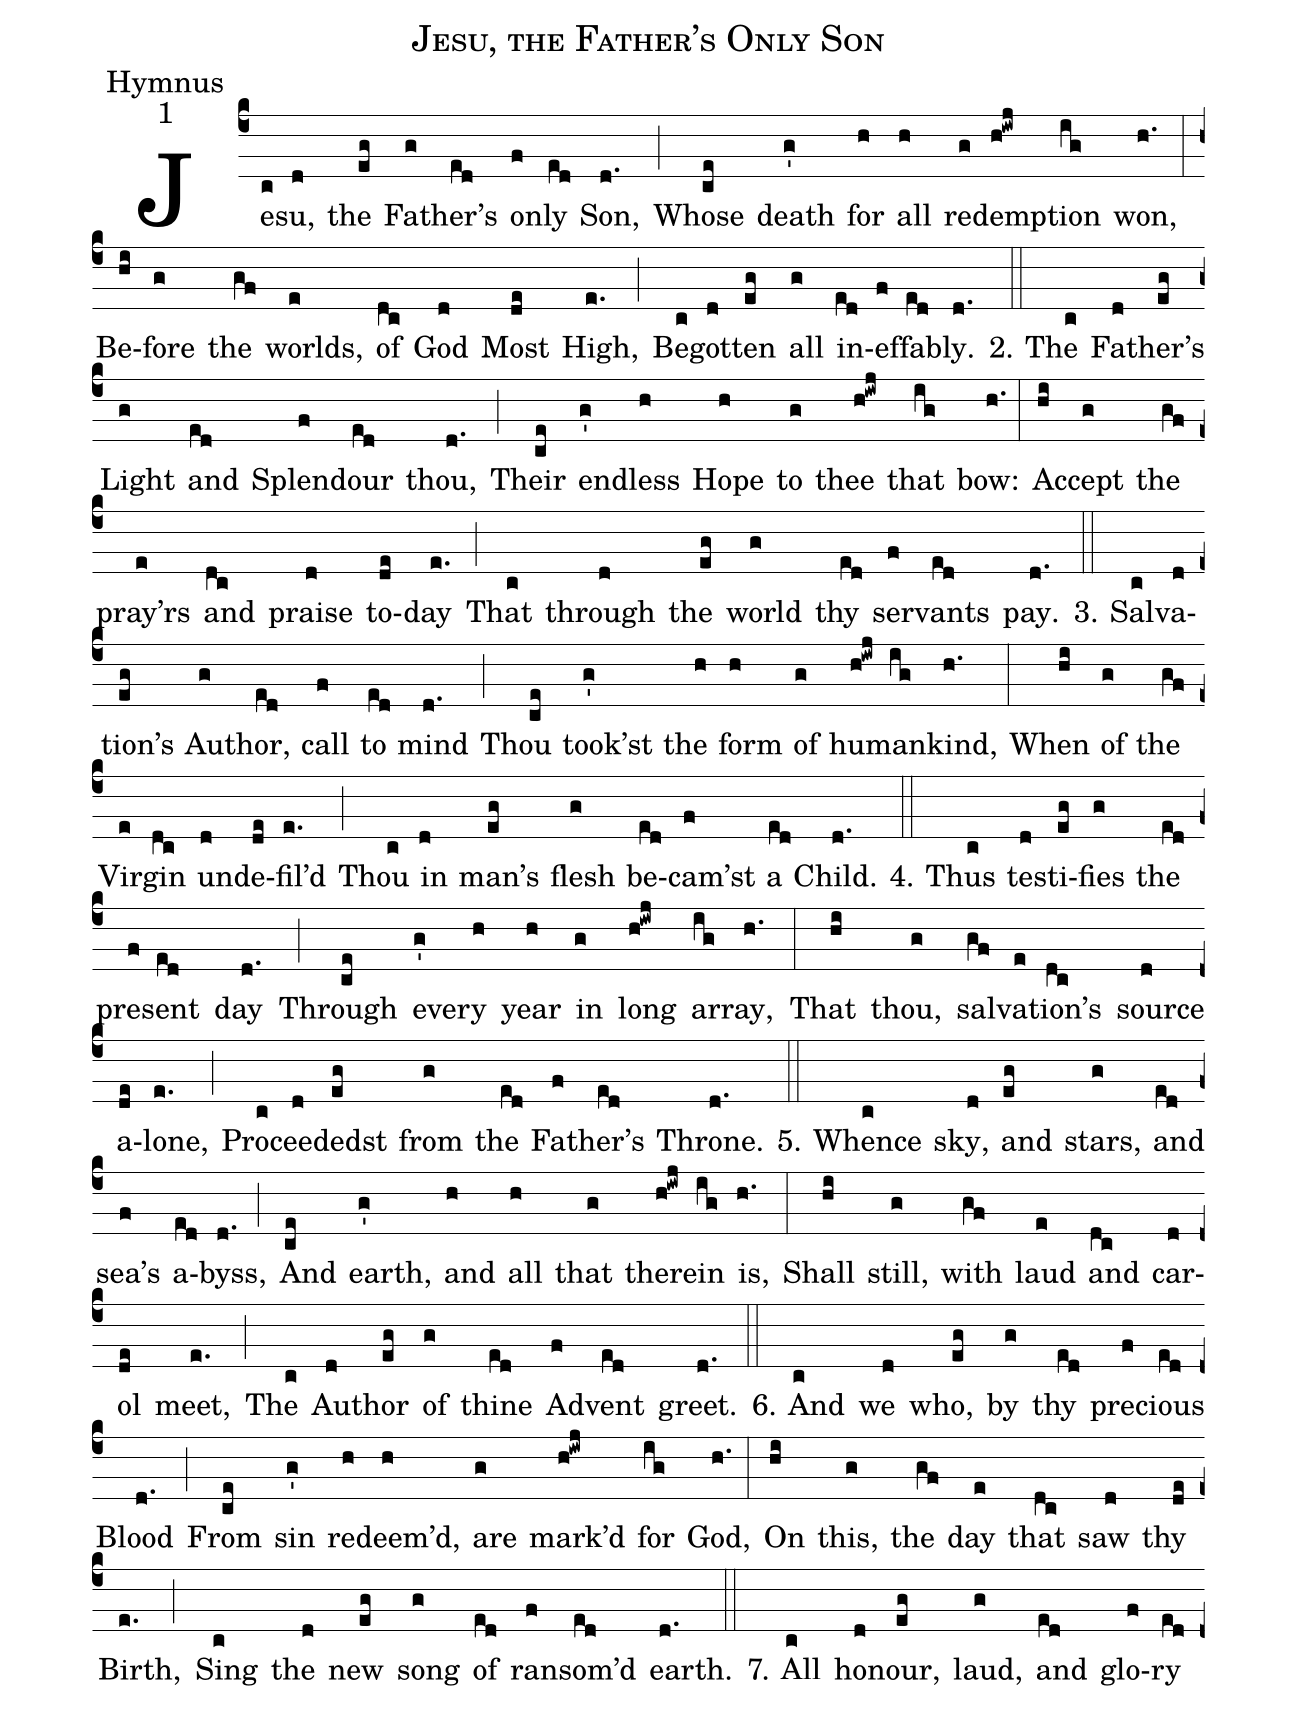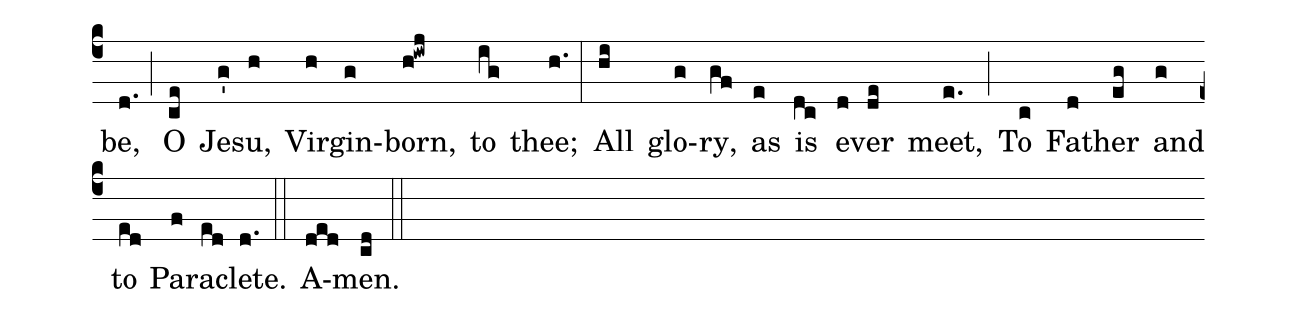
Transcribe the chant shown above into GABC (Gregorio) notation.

name: Jesu, the Father's Only Son;
office-part: Hymnus;
mode: 1;
%%
(c4)Je(c)su,(d) the(eg) Fa(g)ther's(ed) on(f)ly(ed) Son,(d.) (;)

Whose(ce) death(g') for(h) all(h) re(g)demp(h!iwj)tion(ig) won,(h.) (:)

Be(hi)fore(g) the(gf) worlds,(e) of(dc) God(d) Most(de) High,(e.) (;)

Be(c)got(d)ten(eg) all(g) in(ed)ef(f)fa(ed)bly.(d.) (::)

2. The(c) Fa(d)ther's(eg) Light(g) and(ed) Splen(f)dour(ed) thou,(d.) (;)

Their(ce) end(g')less(h) Hope(h) to(g) thee(h!iwj) that(ig) bow:(h.) (:)

Ac(hi)cept(g) the(gf) pray'rs(e) and(dc) praise(d) to-(de)day(e.) (;)

That(c) through(d) the(eg) world(g) thy(ed) ser(f)vants(ed) pay.(d.) (::)

3. Sal(c)va(d)tion's(eg) Au(g)thor,(ed) call(f) to(ed) mind(d.) (;)

Thou(ce) took'st(g') the(h) form(h) of(g) hu(h!iwj)man(ig)kind,(h.) (:)

When(hi) of(g) the(gf) Vir(e)gin(dc) un(d)de(de)fil'd(e.) (;)

Thou(c) in(d) man's(eg) flesh(g) be(ed)cam'st(f) a(ed) Child.(d.) (::)

4. Thus(c) tes(d)ti(eg)fies(g) the(ed) pre(f)sent(ed) day(d.) (;)

Through(ce) eve(g')ry(h) year(h) in(g) long(h!iwj) ar(ig)ray,(h.) (:)

That(hi) thou,(g) sal(gf)va(e)tion's(dc) source(d) a(de)lone,(e.) (;)

Pro(c)ceed(d)edst(eg) from(g) the(ed) Fa(f)ther's(ed) Throne.(d.) (::)

5. Whence(c) sky,(d) and(eg) stars,(g) and(ed) sea's(f) a(ed)byss,(d.) (;)

And(ce) earth,(g') and(h) all(h) that(g) there(h!iwj)in(ig) is,(h.) (:)

Shall(hi) still,(g) with(gf) laud(e) and(dc) car(d)ol(de) meet,(e.) (;)

The(c) Au(d)thor(eg) of(g) thine(ed) Ad(f)vent(ed) greet.(d.) (::)

6. And(c) we(d) who,(eg) by(g) thy(ed) pre(f)cious(ed) Blood(d.) (;)

From(ce) sin(g') re(h)deem'd,(h) are(g) mark'd(h!iwj) for(ig) God,(h.) (:)

On(hi) this,(g) the(gf) day(e) that(dc) saw(d) thy(de) Birth,(e.) (;)

Sing(c) the(d) new(eg) song(g) of(ed) ran(f)som'd(ed) earth.(d.) (::)

7. All(c) ho(d)nour,(eg) laud,(g) and(ed) glo(f)ry(ed) be,(d.) (;)

O(ce) Je(g')su,(h) Vir(h)gin-(g)born,(h!iwj) to(ig) thee;(h.) (:)

All(hi) glo(g)ry,(gf) as(e) is(dc) ev(d)er(de) meet,(e.) (;)

To(c) Fa(d)ther(eg) and(g) to(ed) Par(f)a(ed)clete.(d.) (::)

A(ded)men.(cd) (::)
